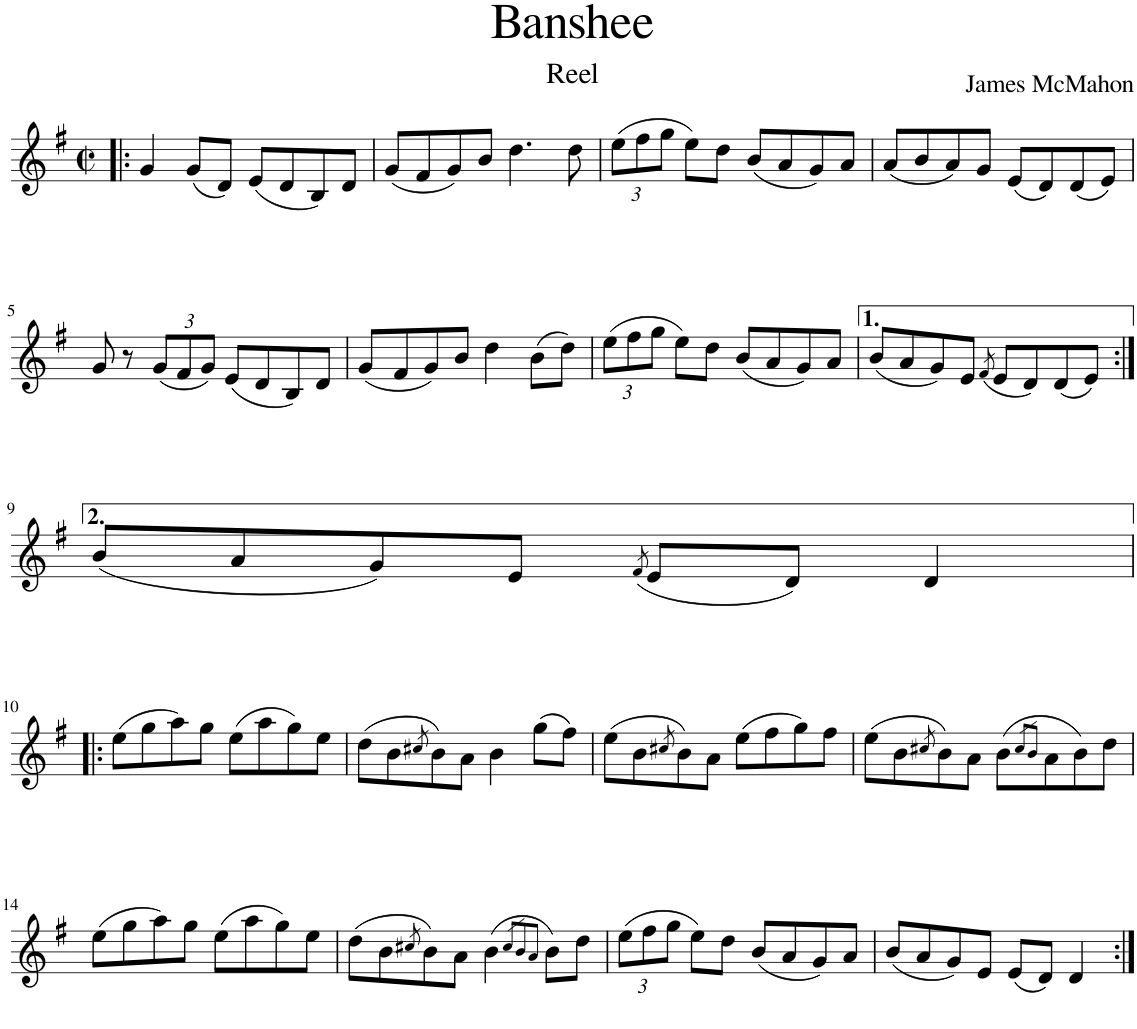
**kern
*part1
*staff1
*I"Piano
*I'Pno
*clefG2
*k[f#]
*M2/2
*met(c|)
=1!|:
4g/
(8g/L
8d/J)
(8e/L
8d/
8B/)
8d/J
=2
(8g/L
8f#/
8g/)
8b/J
4.dd\
8dd\
=3
*Xbrackettup
(12ee\L
12ff#\
12gg\J
8ee\L)
8dd\J
(8b/L
8a/
8g/)
8a/J
=4
(8a/L
8b/
8a/)
8g/J
(8e/L
8d/)
(8d/
8e/J)
!!LO:LB:g=z
=5
8g/
8r
(12g/L
12f#/
12g/J)
(8e/L
8d/
8B/)
8d/J
=6
(8g/L
8f#/
8g/)
8b/J
4dd\
(8b\L
8dd\J)
=7
(12ee\L
12ff#\
12gg\J
8ee\L)
8dd\J
(<8b/L
8a/
8g/)
8a/J
=8
(8b/L
8a/
8g/)
8e/J
(8qf#/
8e/L
8d/)
(8d/
8e/J)
!!LO:LB:g=z
=9:|!
(8b/L
8a/
8g/)
8e/J
(8qf#/
8e/L
8d/J)
4d/
!!LO:LB:g=z
=10!|:
(8ee\L
8gg\
8aa\)
8gg\J
(8ee\L
8aa\
8gg\)
8ee\J
=11
(8dd\L
8b\
8qcc#X/
8b\)
8a\J
4b\
(8gg\L
8ff#\J)
=12
(8ee\L
8b\
8qcc#X/
8b\)
8a\J
(8ee\L
8ff#\
8gg\)
8ff#\J
=13
(8ee\L
8b\
8qcc#X/
8b\)
8a\J
(8b\L
8qcc#/L
8qb/J
8a\
8b\)
8dd\J
!!LO:LB:g=z
=14
(8ee\L
8gg\
8aa\)
8gg\J
(8ee\L
8aa\
8gg\)
8ee\J
=15
(8dd\L
8b\
8qcc#X/
8b\)
8a\J
(4b\
8qcc#/L
8qb/
8qa/J
8b\L)
8dd\J
=16
(12ee\L
12ff#\
12gg\J
8ee\L)
8dd\J
(8b/L
8a/
8g/)
8a/J
=17
(8b/L
8a/
8g/)
8e/J
(8e/L
8d/J)
4d/
=:|!
*-
